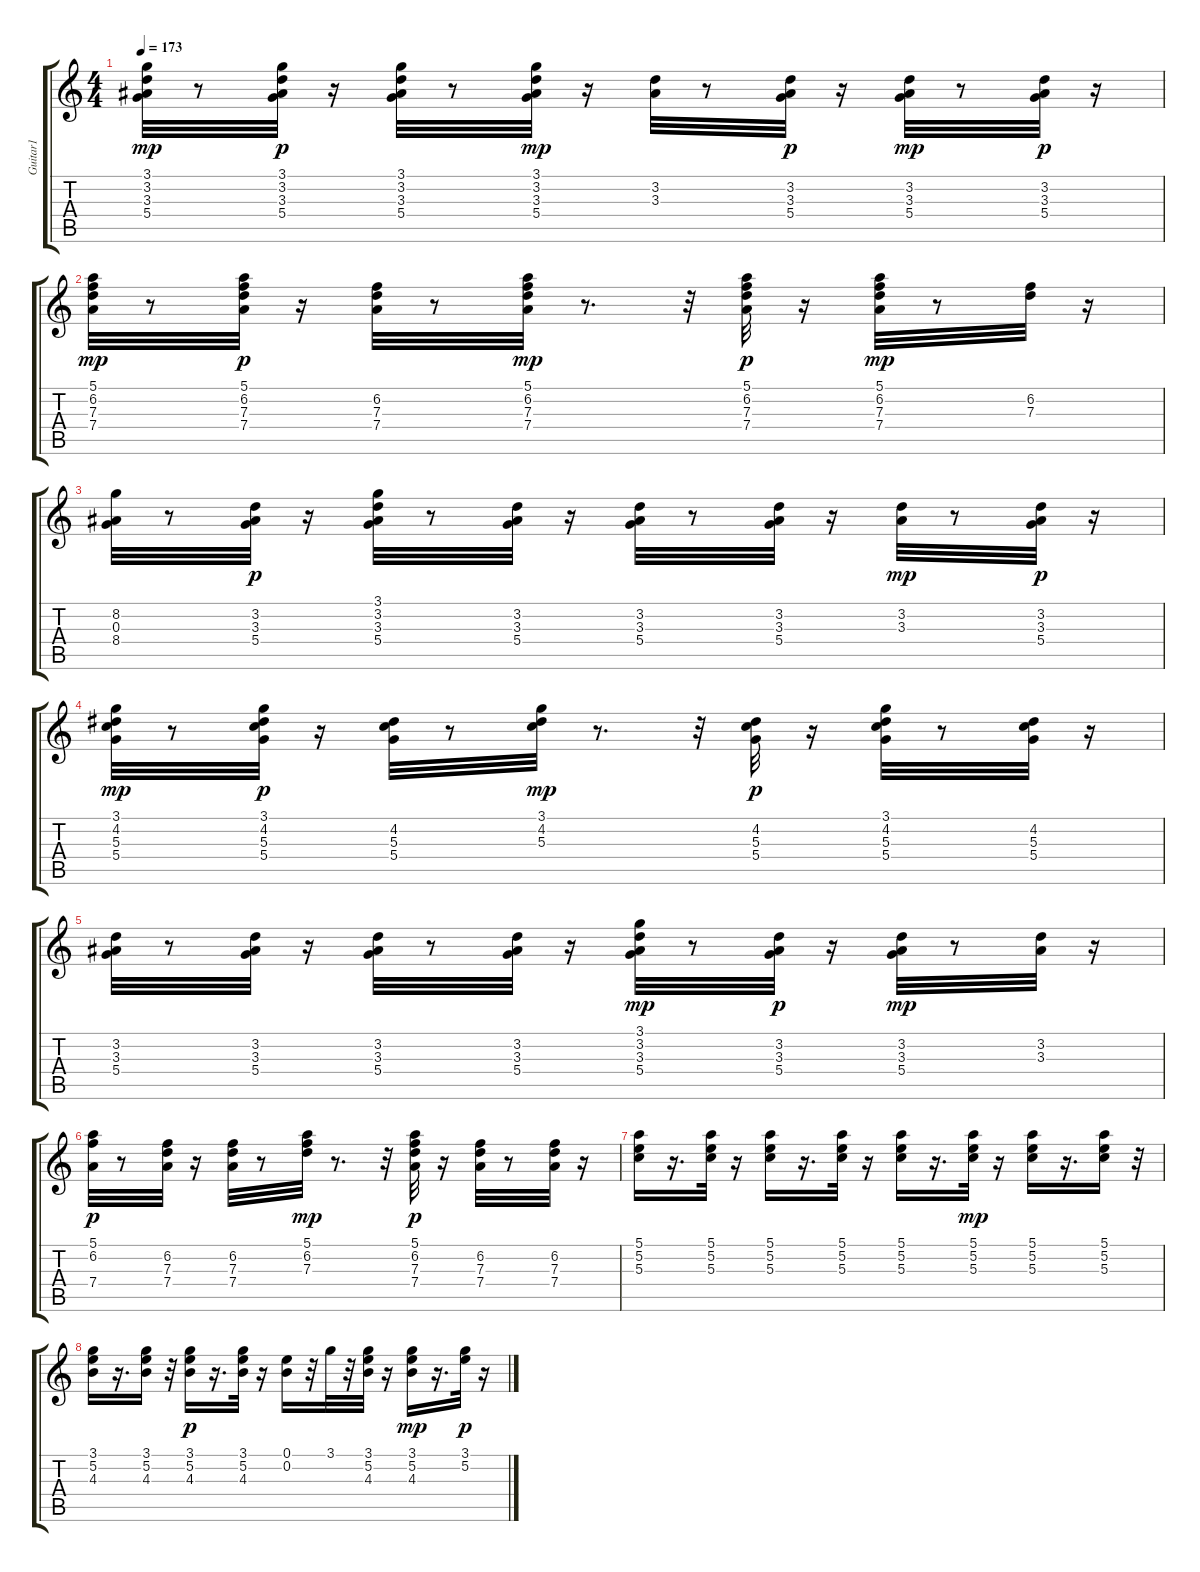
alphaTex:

\track ("Guitar1" "Guitar1") {instrument electricguitarclean}
\staff {score tabs}
\tuning (E4 B3 G3 D3 A2 E2) {hide}
\ts (4 4)
\tempo 173
\clef g2
\ks c
(3.1 3.2 3.3 5.4).32{dy mp} r.8 (3.1 3.2 3.3 5.4).32{dy p} r.16 (3.1 3.2 3.3 5.4).32 r.8 (3.1 3.2 3.3 5.4).32{dy mp} r.16 (3.2 3.3).32 r.8 (3.2 3.3 5.4).32{dy p} r.16 (3.2 3.3 5.4).32{dy mp} r.8 (3.2 3.3 5.4).32{dy p} r.16 |
(5.1 6.2 7.3 7.4).32{dy mp} r.8 (5.1 6.2 7.3 7.4).32{dy p} r.16 (6.2 7.3 7.4).32 r.8 (5.1 6.2 7.3 7.4).32{dy mp} r.8{d} r.32 (5.1 6.2 7.3 7.4).32{dy p} r.16 (5.1 6.2 7.3 7.4).32{dy mp} r.8 (6.2 7.3).32 r.16 |
(8.2 0.3 8.4).32 r.8 (3.2 3.3 5.4).32{dy p} r.16 (3.1 3.2 3.3 5.4).32 r.8 (3.2 3.3 5.4).32 r.16 (3.2 3.3 5.4).32 r.8 (3.2 3.3 5.4).32 r.16 (3.2 3.3).32{dy mp} r.8 (3.2 3.3 5.4).32{dy p} r.16 |
(3.1 4.2 5.3 5.4).32{dy mp} r.8 (3.1 4.2 5.3 5.4).32{dy p} r.16 (4.2 5.3 5.4).32 r.8 (3.1 4.2 5.3).32{dy mp} r.8{d} r.32 (4.2 5.3 5.4).32{dy p} r.16 (3.1 4.2 5.3 5.4).32 r.8 (4.2 5.3 5.4).32 r.16 |
(3.2 3.3 5.4).32 r.8 (3.2 3.3 5.4).32 r.16 (3.2 3.3 5.4).32 r.8 (3.2 3.3 5.4).32 r.16 (3.1 3.2 3.3 5.4).32{dy mp} r.8 (3.2 3.3 5.4).32{dy p} r.16 (3.2 3.3 5.4).32{dy mp} r.8 (3.2 3.3).32 r.16 |
(5.1 6.2 7.4).32{dy p} r.8 (6.2 7.3 7.4).32 r.16 (6.2 7.3 7.4).32 r.8 (5.1 6.2 7.3).32{dy mp} r.8{d} r.32 (5.1 6.2 7.3 7.4).32{dy p} r.16 (6.2 7.3 7.4).32 r.8 (6.2 7.3 7.4).32 r.16 |
(5.1 5.2 5.3).16 r.16{d} (5.1 5.2 5.3).32 r.16 (5.1 5.2 5.3).16 r.16{d} (5.1 5.2 5.3).32 r.16 (5.1 5.2 5.3).16 r.16{d} (5.1 5.2 5.3).32{dy mp} r.16 (5.1 5.2 5.3).16 r.16{d} (5.1 5.2 5.3).16 r.32 |
(3.1 5.2 4.3).16 r.16{d} (3.1 5.2 4.3).16 r.32 (3.1 5.2 4.3).16{dy p} r.16{d} (3.1 5.2 4.3).32 r.16 (0.1 0.2).16 r.32 3.1.32 r.32 (3.1 5.2 4.3).32 r.16 (3.1 5.2 4.3).16{dy mp} r.16{d} (3.1 5.2).32{dy p} r.16
